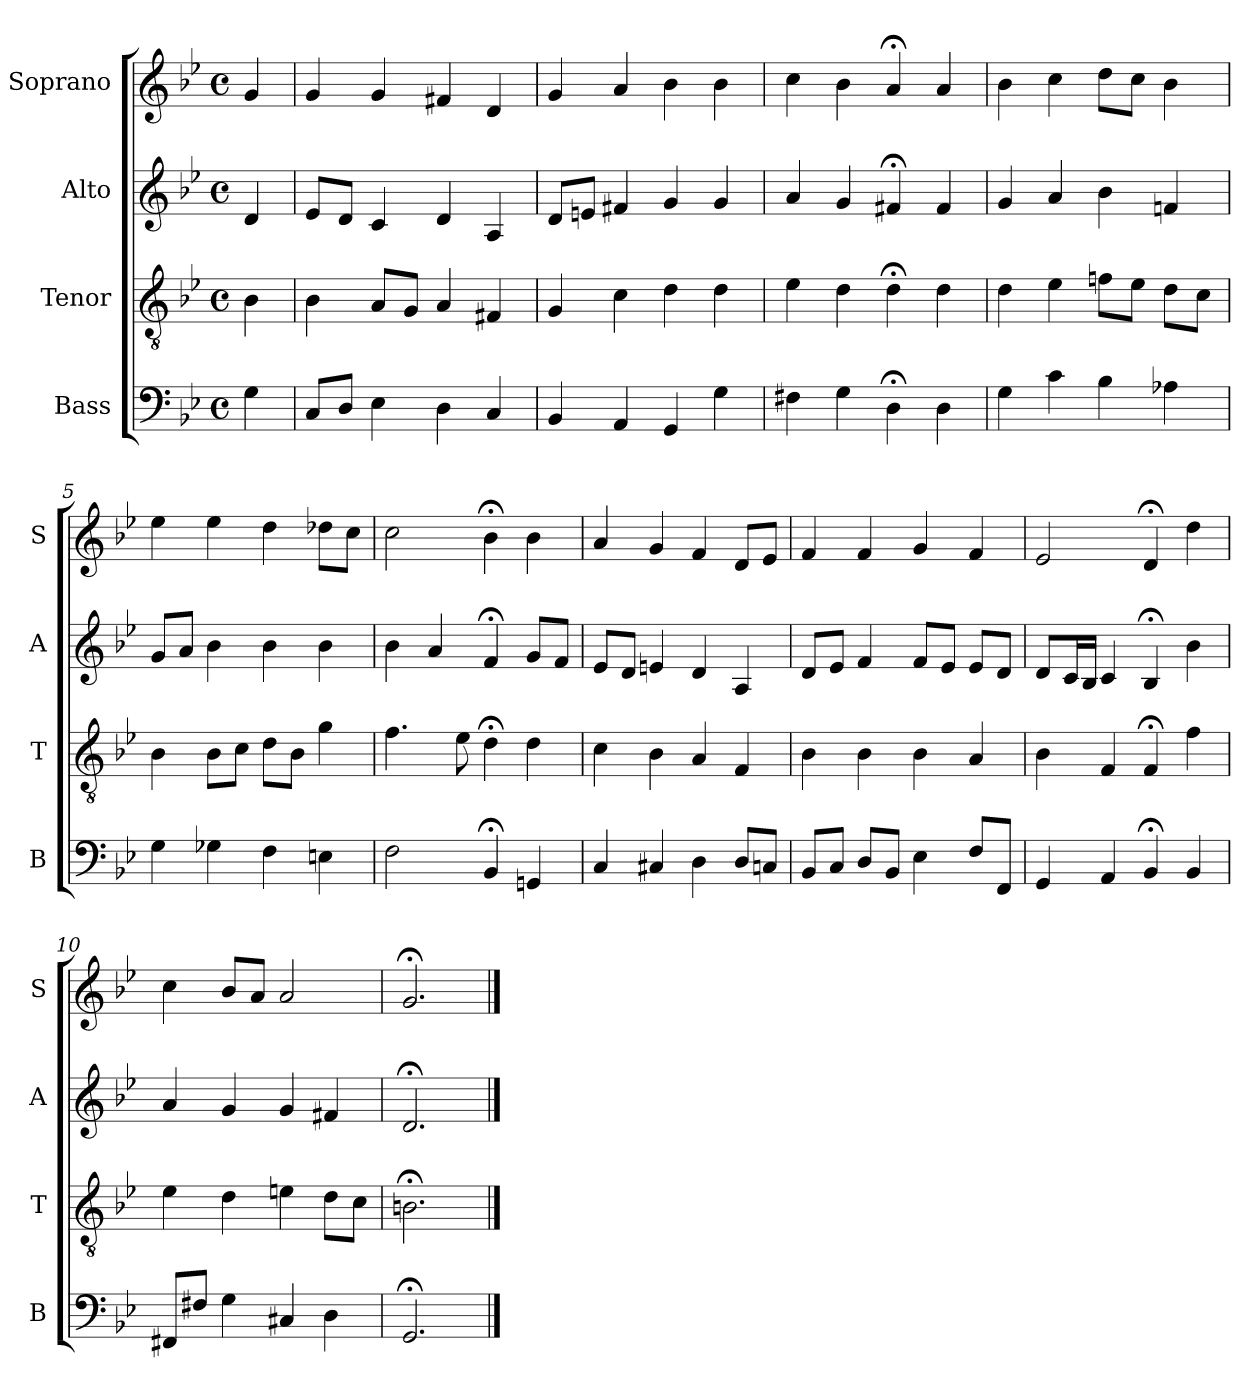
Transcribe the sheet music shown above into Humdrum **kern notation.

**kern	**kern	**kern	**kern
*part4	*part3	*part2	*part1
*staff4	*staff3	*staff2	*staff1
*I"Bass	*I"Tenor	*I"Alto	*I"Soprano
*I'B	*I'T	*I'A	*I'S
*clefF4	*clefGv2	*clefG2	*clefG2
*k[b-e-]	*k[b-e-]	*k[b-e-]	*k[b-e-]
*g:	*g:	*g:	*g:
*M4/4	*M4/4	*M4/4	*M4/4
*met(c)	*met(c)	*met(c)	*met(c)
*MM100	*MM100	*MM100	*MM100
=	=	=	=
4G	4B-	4d	4g
=1	=1	=1	=1
8CL	4B-	8e-L	4g
8DJ	.	8dJ	.
4E-	8AL	4c	4g
.	8GJ	.	.
4D	4A	4d	4f#X
4C	4F#Xi	4A	4di
=2	=2	=2	=2
4BB-	4Gi	8dL	4gi
.	.	8enJ	.
4AA	4c	4f#X	4a
4GG	4d	4g	4b-
4G	4d	4g	4b-
=3	=3	=3	=3
4F#X	4e-	4a	4cc
4G	4d	4g	4b-
4D;<	4d;<	4f#X;<	4a;<
4D	4d	4f#	4a
=4	=4	=4	=4
4G	4d	4g	4b-
4c	4e-	4a	4cc
4B-	8fnL	4b-	8ddL
.	8e-J	.	8ccJ
4A-X	8dL	4fn	4b-
.	8cJ	.	.
=5	=5	=5	=5
4G	4B-	8gL	4ee-
.	.	8aJ	.
4G-X	8B-L	4b-	4ee-
.	8cJ	.	.
4F	8dL	4b-	4dd
.	8B-J	.	.
4En	4g	4b-	8dd-XL
.	.	.	8ccJ
=6	=6	=6	=6
2F	4.f	4b-	2cc
.	.	4a	.
.	8e-	.	.
4BB-;<	4d;<	4f;<	4b-;<
4GGn	4d	8gL	4b-
.	.	8fJ	.
=7	=7	=7	=7
4C	4c	8e-L	4a
.	.	8dJ	.
4C#X	4B-	4en	4g
4D	4A	4d	4f
8DL	4F	4A	8dL
8CnJ	.	.	8e-J
=8	=8	=8	=8
8BB-L	4B-	8dL	4f
8CJ	.	8e-J	.
8DL	4B-	4f	4f
8BB-J	.	.	.
4E-	4B-	8fL	4g
.	.	8e-J	.
8FL	4A	8e-L	4f
8FFJ	.	8dJ	.
=9	=9	=9	=9
4GG	4B-	8dL	2e-
.	.	16cL	.
.	.	16B-JJ	.
4AA	4F	4c	.
4BB-;<	4F;<	4B-;<	4d;<
4BB-	4f	4b-	4dd
=10	=10	=10	=10
8FF#XL	4e-	4a	4cc
8F#XJ	.	.	.
4G	4d	4g	8b-L
.	.	.	8aJ
4C#X	4en	4g	2a
4D	8dL	4f#X	.
.	8cJ	.	.
=11	=11	=11	=11
2.GG;<	2.Bn;<	2.d;<	2.g;<
==	==	==	==
*-	*-	*-	*-
